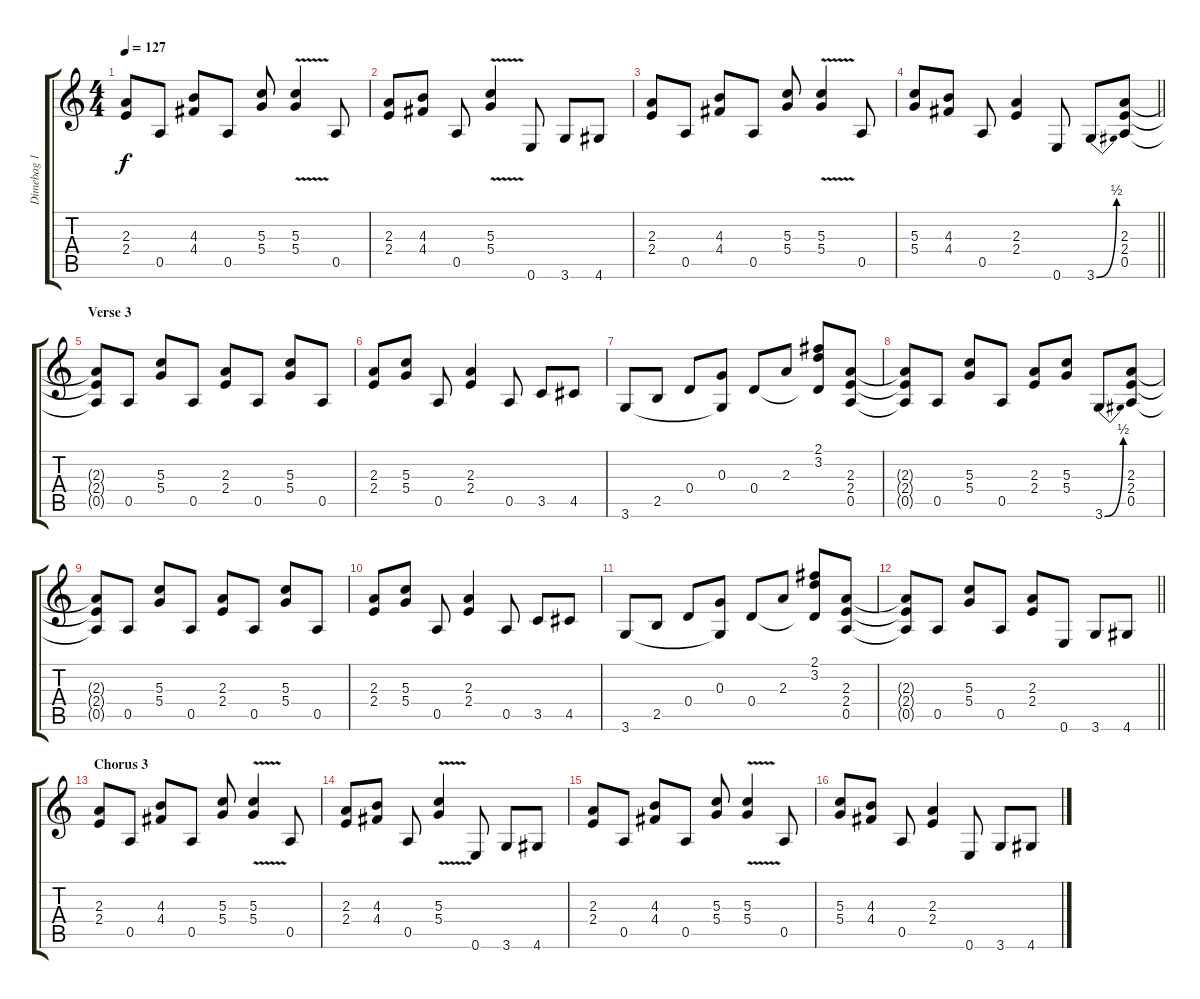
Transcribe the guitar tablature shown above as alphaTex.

\track ("Dimebag 1" "Dimebag 1") {instrument overdrivenguitar}
\staff {score tabs}
\tuning (E4 B3 G3 D3 A2 E2) {hide}
\ts (4 4)
\tempo 127
\clef g2
\ks c
(2.3 2.4).8{dy f} 0.5.8 (4.3 4.4).8 0.5.8 (5.3 5.4).8 (5.3{v} 5.4{v}).4 0.5.8 |
(2.3 2.4).8 (4.3 4.4).8 0.5.8 (5.3{v} 5.4).4 0.6.8 3.6.8 4.6.8 |
(2.3 2.4).8 0.5.8 (4.3 4.4).8 0.5.8 (5.3 5.4).8 (5.3{v} 5.4{v}).4 0.5.8 |
\barLineRight lightlight
(5.3 5.4).8 (4.3 4.4).8 0.5.8 (2.3 2.4).4 0.6.8 3.6{be (bend 0 0 60 2)}.8 (2.3 2.4 0.5).8 |
\section ("" "Verse 3")
(2.3{t} 2.4{t} 0.5{t}).8 0.5.8 (5.3 5.4).8 0.5.8 (2.3 2.4).8 0.5.8 (5.3 5.4).8 0.5.8 |
(2.3 2.4).8 (5.3 5.4).8 0.5.8 (2.3 2.4).4 0.5.8 3.5.8 4.5.8 |
3.6.8 2.5.8 0.4.8 (0.3 3.6{t}).8 0.4.8 2.3.8 (2.1 3.2 0.4{t}).8 (2.3 2.4 0.5).8 |
(2.3{t} 2.4{t} 0.5{t}).8 0.5.8 (5.3 5.4).8 0.5.8 (2.3 2.4).8 (5.3 5.4).8 3.6{be (bend 0 0 60 2)}.8 (2.3 2.4 0.5).8 |
(2.3{t} 2.4{t} 0.5{t}).8 0.5.8 (5.3 5.4).8 0.5.8 (2.3 2.4).8 0.5.8 (5.3 5.4).8 0.5.8 |
(2.3 2.4).8 (5.3 5.4).8 0.5.8 (2.3 2.4).4 0.5.8 3.5.8 4.5.8 |
3.6.8 2.5.8 0.4.8 (0.3 3.6{t}).8 0.4.8 2.3.8 (2.1 3.2 0.4{t}).8 (2.3 2.4 0.5).8 |
\barLineRight lightlight
(2.3{t} 2.4{t} 0.5{t}).8 0.5.8 (5.3 5.4).8 0.5.8 (2.3 2.4).8 0.6.8 3.6.8 4.6.8 |
\section ("" "Chorus 3")
(2.3 2.4).8 0.5.8 (4.3 4.4).8 0.5.8 (5.3 5.4).8 (5.3{v} 5.4{v}).4 0.5.8 |
(2.3 2.4).8 (4.3 4.4).8 0.5.8 (5.3{v} 5.4).4 0.6.8 3.6.8 4.6.8 |
(2.3 2.4).8 0.5.8 (4.3 4.4).8 0.5.8 (5.3 5.4).8 (5.3{v} 5.4{v}).4 0.5.8 |
(5.3 5.4).8 (4.3 4.4).8 0.5.8 (2.3 2.4).4 0.6.8 3.6.8 4.6.8
